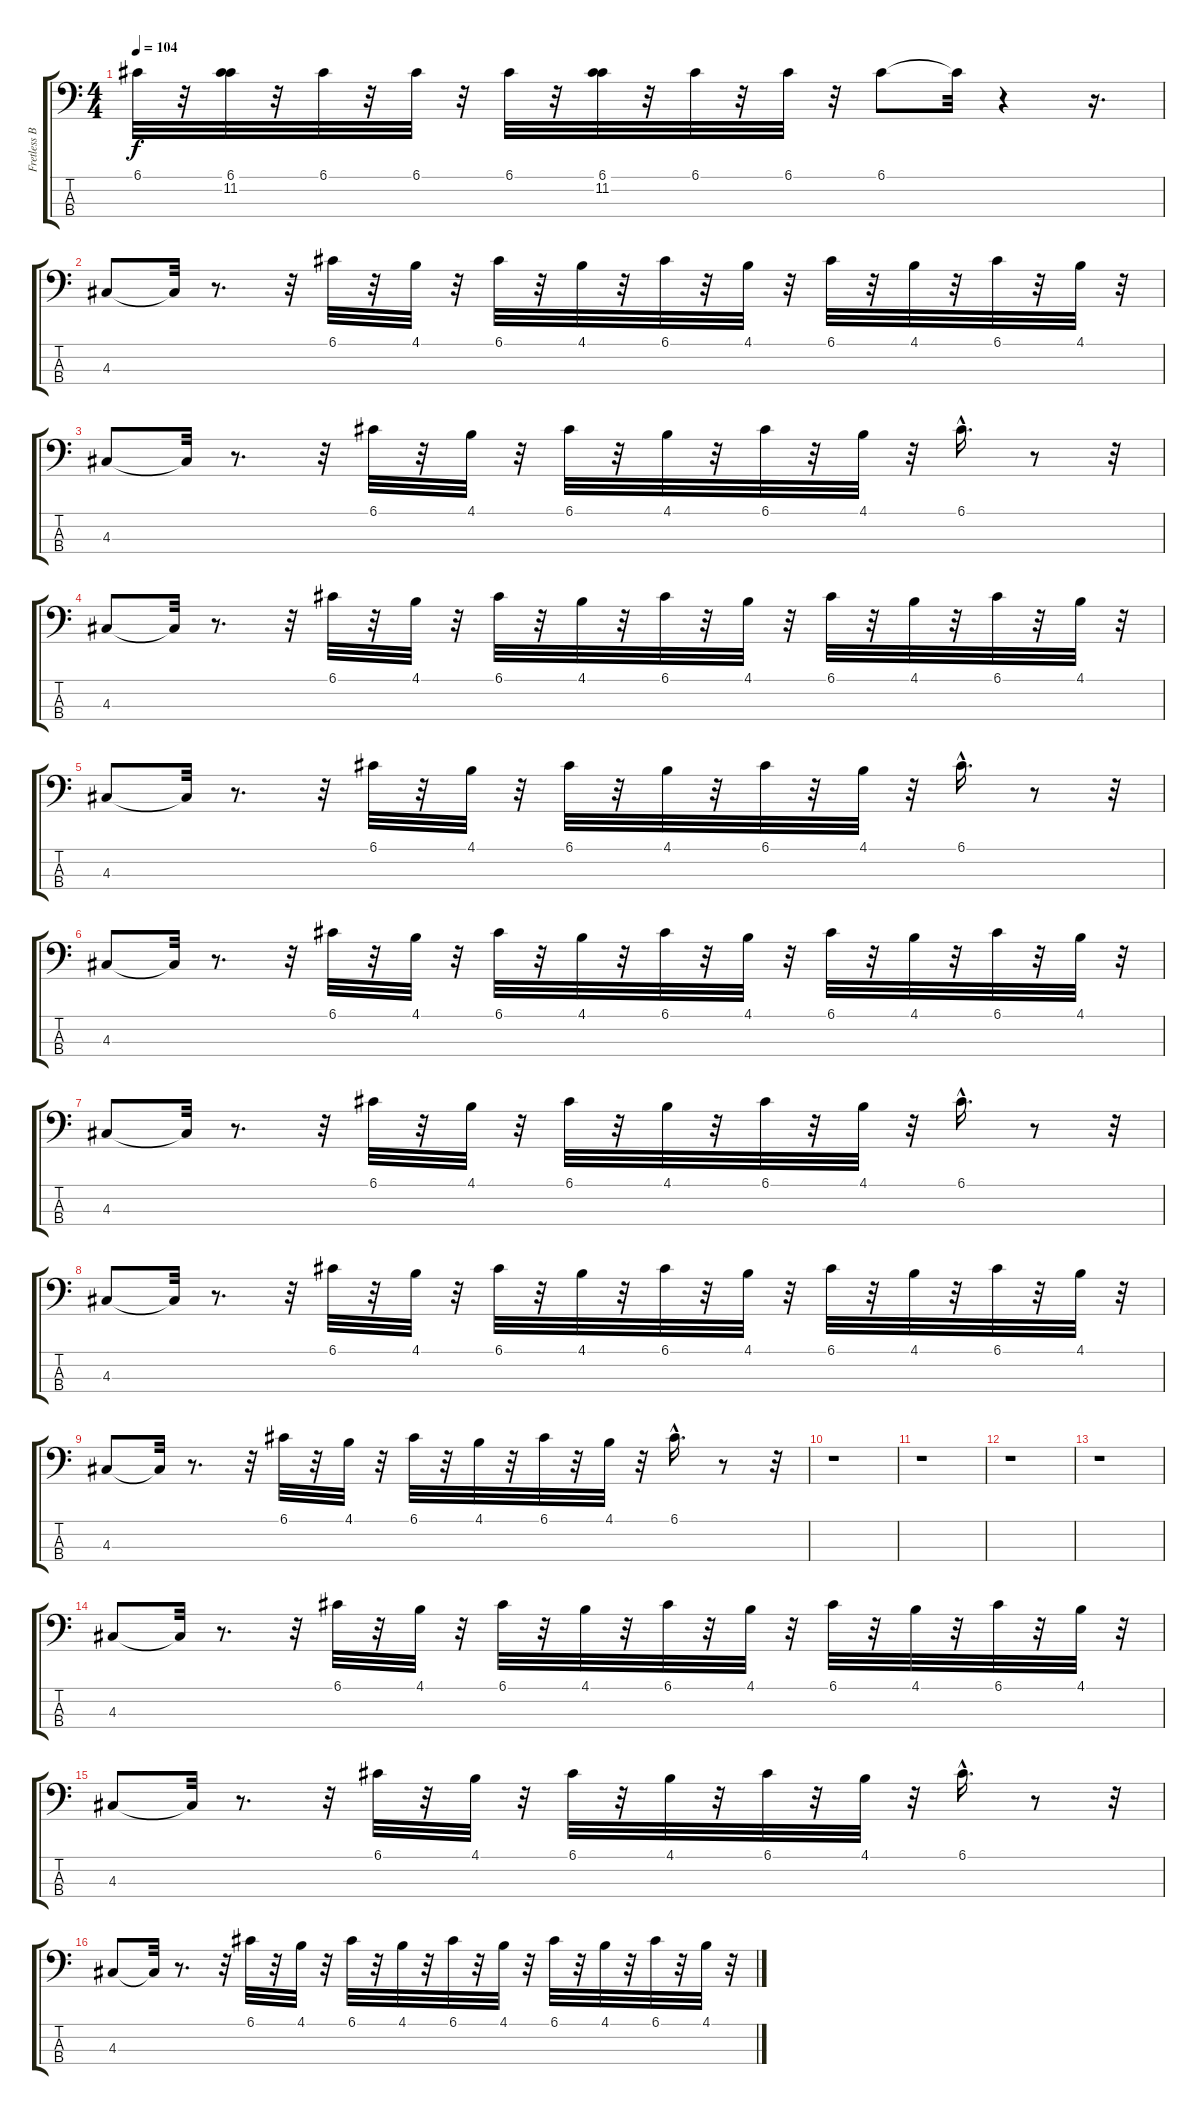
\track ("Fretless Bass - Les Claypool" "Fretless B") {instrument electricbassfinger}
\staff {score tabs}
\tuning (G2 D2 A1 E1) {hide}
\ts (4 4)
\tempo 104
\clef f4
\ks c
6.1.32{dy f} r.32 (6.1 11.2).32 r.32 6.1.32 r.32 6.1.32 r.32 6.1.32 r.32 (6.1 11.2).32 r.32 6.1.32 r.32 6.1.32 r.32 6.1.8 6.1{t}.32 r.4 r.16{d} |
4.3.8 4.3{t}.32 r.8{d} r.32 6.1.32 r.32 4.1.32 r.32 6.1.32 r.32 4.1.32 r.32 6.1.32 r.32 4.1.32 r.32 6.1.32 r.32 4.1.32 r.32 6.1.32 r.32 4.1.32 r.32 |
4.3.8 4.3{t}.32 r.8{d} r.32 6.1.32 r.32 4.1.32 r.32 6.1.32 r.32 4.1.32 r.32 6.1.32 r.32 4.1.32 r.32 6.1{hac}.16{d} r.8 r.32 |
4.3.8 4.3{t}.32 r.8{d} r.32 6.1.32 r.32 4.1.32 r.32 6.1.32 r.32 4.1.32 r.32 6.1.32 r.32 4.1.32 r.32 6.1.32 r.32 4.1.32 r.32 6.1.32 r.32 4.1.32 r.32 |
4.3.8 4.3{t}.32 r.8{d} r.32 6.1.32 r.32 4.1.32 r.32 6.1.32 r.32 4.1.32 r.32 6.1.32 r.32 4.1.32 r.32 6.1{hac}.16{d} r.8 r.32 |
4.3.8 4.3{t}.32 r.8{d} r.32 6.1.32 r.32 4.1.32 r.32 6.1.32 r.32 4.1.32 r.32 6.1.32 r.32 4.1.32 r.32 6.1.32 r.32 4.1.32 r.32 6.1.32 r.32 4.1.32 r.32 |
4.3.8 4.3{t}.32 r.8{d} r.32 6.1.32 r.32 4.1.32 r.32 6.1.32 r.32 4.1.32 r.32 6.1.32 r.32 4.1.32 r.32 6.1{hac}.16{d} r.8 r.32 |
4.3.8 4.3{t}.32 r.8{d} r.32 6.1.32 r.32 4.1.32 r.32 6.1.32 r.32 4.1.32 r.32 6.1.32 r.32 4.1.32 r.32 6.1.32 r.32 4.1.32 r.32 6.1.32 r.32 4.1.32 r.32 |
4.3.8 4.3{t}.32 r.8{d} r.32 6.1.32 r.32 4.1.32 r.32 6.1.32 r.32 4.1.32 r.32 6.1.32 r.32 4.1.32 r.32 6.1{hac}.16{d} r.8 r.32 |
r.1 |
r.1 |
r.1 |
r.1 |
4.3.8 4.3{t}.32 r.8{d} r.32 6.1.32 r.32 4.1.32 r.32 6.1.32 r.32 4.1.32 r.32 6.1.32 r.32 4.1.32 r.32 6.1.32 r.32 4.1.32 r.32 6.1.32 r.32 4.1.32 r.32 |
4.3.8 4.3{t}.32 r.8{d} r.32 6.1.32 r.32 4.1.32 r.32 6.1.32 r.32 4.1.32 r.32 6.1.32 r.32 4.1.32 r.32 6.1{hac}.16{d} r.8 r.32 |
4.3.8 4.3{t}.32 r.8{d} r.32 6.1.32 r.32 4.1.32 r.32 6.1.32 r.32 4.1.32 r.32 6.1.32 r.32 4.1.32 r.32 6.1.32 r.32 4.1.32 r.32 6.1.32 r.32 4.1.32 r.32
